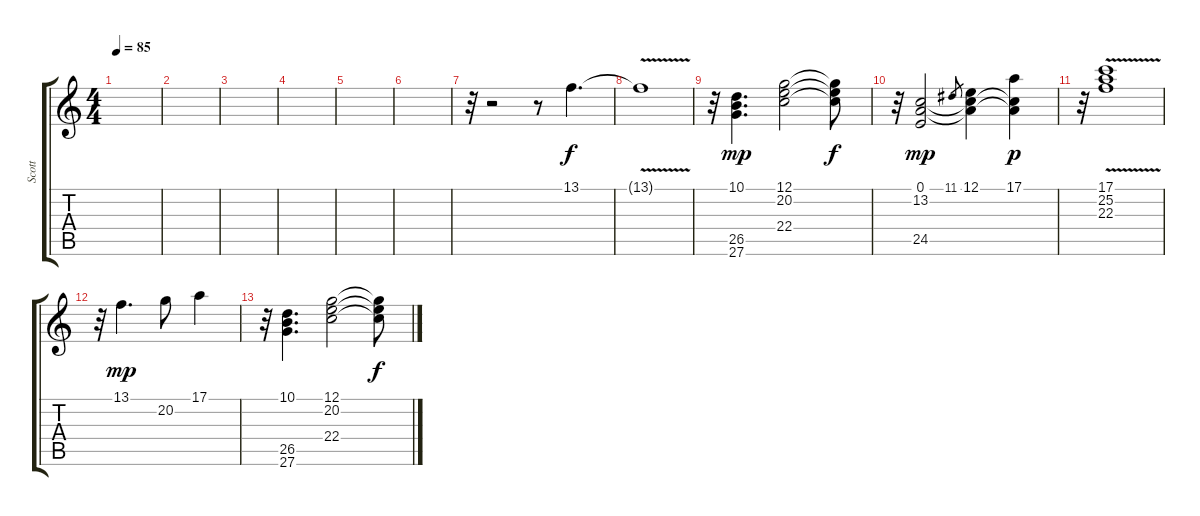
\track ("Scott" "Scott") {instrument reedorgan}
\staff {score tabs}
\tuning (E4 B3 G3 D3 A2 E2) {hide}
\ts (4 4)
\tempo 85
\clef g2
\ks c
|
|
|
|
|
|
r.32 r.2 r.8 13.1.4{d} |
13.1{v t}.1{dy f} |
r.32 (10.1 26.5 27.6).4{d dy mp} (12.1 20.2 22.4).2 (12.1{t} 20.2{t} 22.4{t}).8{dy f} |
r.32 (0.1 13.2 24.5).2{dy mp} 11.1.8{gr} (12.1 13.2{t} 24.5{t}).4 (17.1 13.2{t} 24.5{t}).4{dy p} |
r.32 (17.1{v} 25.2{v} 22.3{v}).1 |
r.32 13.1.4{d dy mp} 20.2.8 17.1.4 |
r.32 (10.1 26.5 27.6).4{d} (12.1 20.2 22.4).2 (12.1{t} 20.2{t} 22.4{t}).8{dy f}
